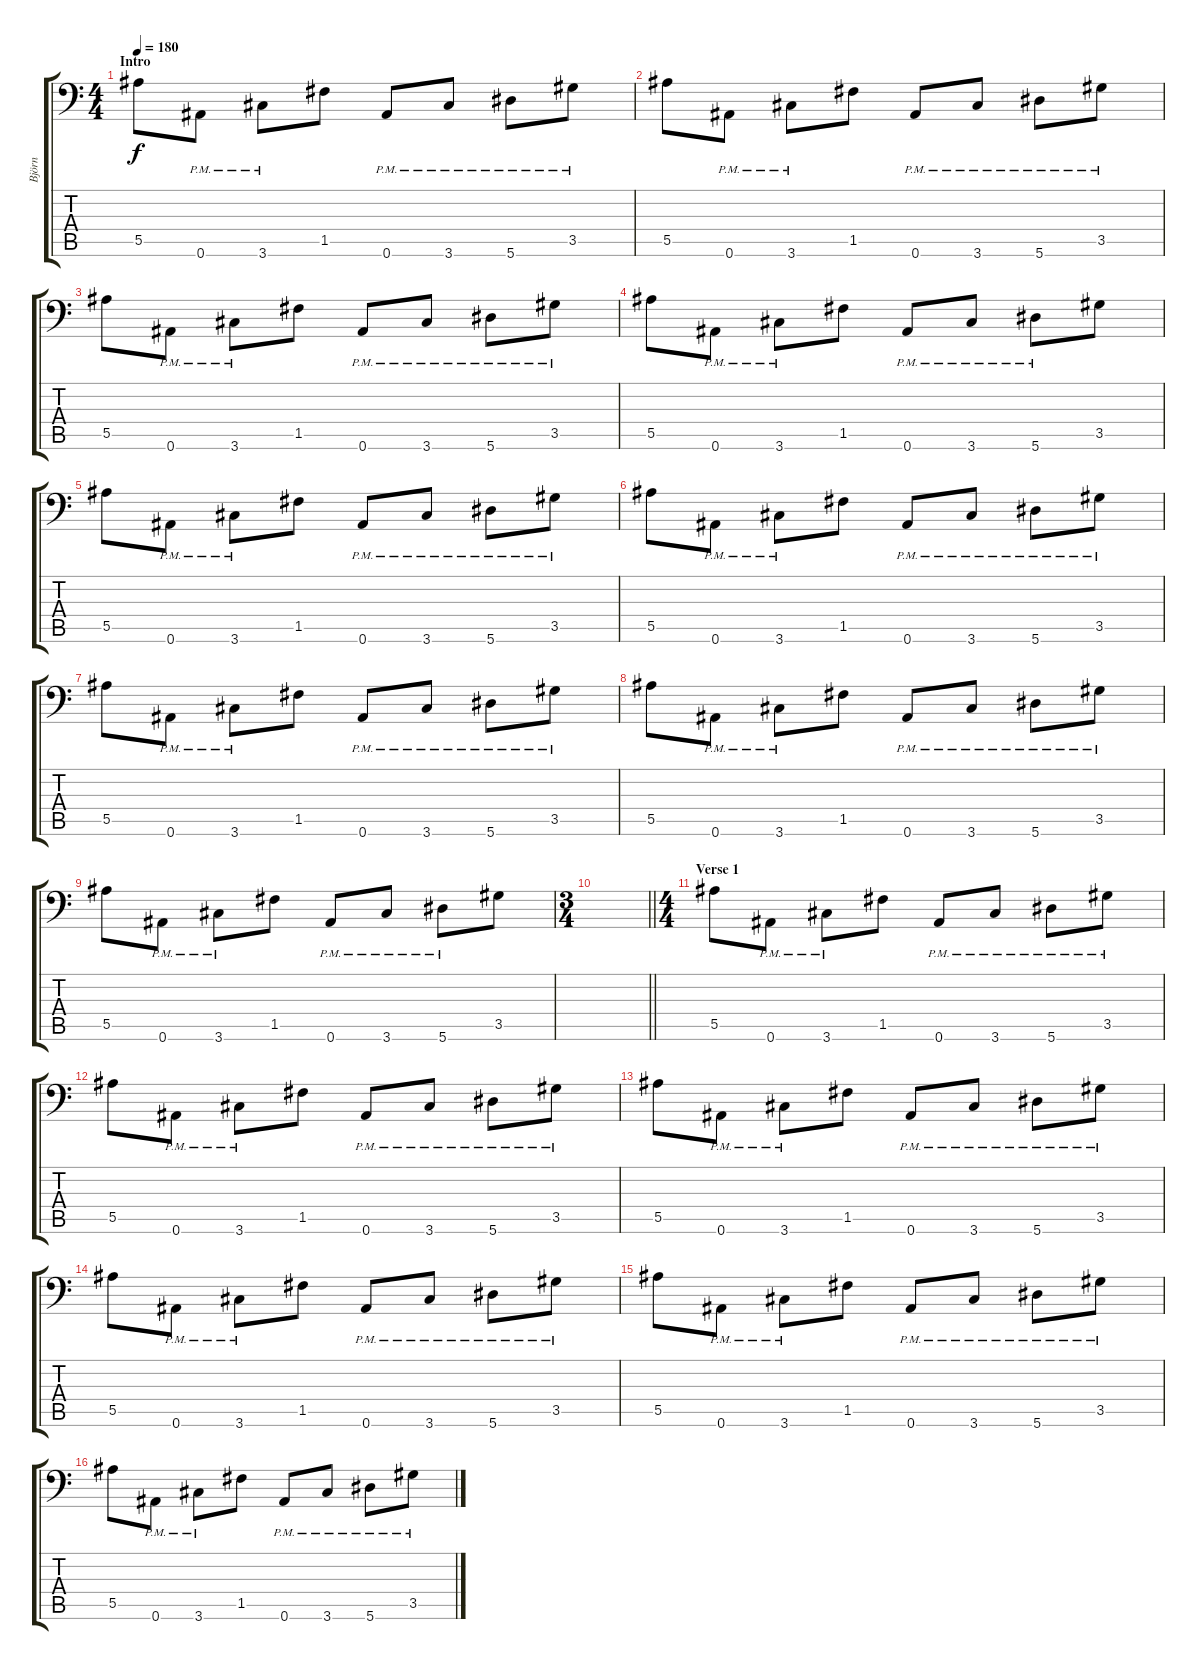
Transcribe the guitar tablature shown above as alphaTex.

\track ("Björn" "Björn") {instrument overdrivenguitar}
\staff {score tabs}
\tuning (C4 G3 Eb3 Bb2 F2 Bb1) {hide}
\ts (4 4)
\section ("" "Intro")
\tempo 180
\clef f4
\ks c
5.5.8{dy f instrument overdrivenguitar} 0.6{pm}.8 3.6{pm}.8 1.5.8 0.6{pm}.8 3.6{pm}.8 5.6{pm}.8 3.5{pm}.8 |
5.5.8 0.6{pm}.8 3.6{pm}.8 1.5.8 0.6{pm}.8 3.6{pm}.8 5.6{pm}.8 3.5{pm}.8 |
5.5.8 0.6{pm}.8 3.6{pm}.8 1.5.8 0.6{pm}.8 3.6{pm}.8 5.6{pm}.8 3.5{pm}.8 |
5.5.8 0.6{pm}.8 3.6{pm}.8 1.5.8 0.6{pm}.8 3.6{pm}.8{volume 16 instrument distortionguitar} 5.6{pm}.8 3.5.8 |
5.5.8{volume 13 instrument overdrivenguitar} 0.6{pm}.8 3.6{pm}.8 1.5.8 0.6{pm}.8 3.6{pm}.8 5.6{pm}.8 3.5{pm}.8 |
5.5.8 0.6{pm}.8 3.6{pm}.8 1.5.8 0.6{pm}.8 3.6{pm}.8 5.6{pm}.8 3.5{pm}.8 |
5.5.8 0.6{pm}.8 3.6{pm}.8 1.5.8 0.6{pm}.8 3.6{pm}.8 5.6{pm}.8 3.5{pm}.8 |
5.5.8 0.6{pm}.8 3.6{pm}.8 1.5.8 0.6{pm}.8 3.6{pm}.8 5.6{pm}.8 3.5{pm}.8 |
5.5.8 0.6{pm}.8 3.6{pm}.8 1.5.8 0.6{pm}.8 3.6{pm}.8{volume 16 instrument distortionguitar} 5.6{pm}.8 3.5.8 |
\ts (3 4)
\barLineRight lightlight
|
\ts (4 4)
\section ("" "Verse 1")
5.5.8 0.6{pm}.8 3.6{pm}.8 1.5.8 0.6{pm}.8 3.6{pm}.8 5.6{pm}.8 3.5{pm}.8 |
5.5.8 0.6{pm}.8 3.6{pm}.8 1.5.8 0.6{pm}.8 3.6{pm}.8 5.6{pm}.8 3.5{pm}.8 |
5.5.8 0.6{pm}.8 3.6{pm}.8 1.5.8 0.6{pm}.8 3.6{pm}.8 5.6{pm}.8 3.5{pm}.8 |
5.5.8 0.6{pm}.8 3.6{pm}.8 1.5.8 0.6{pm}.8 3.6{pm}.8 5.6{pm}.8 3.5{pm}.8 |
5.5.8 0.6{pm}.8 3.6{pm}.8 1.5.8 0.6{pm}.8 3.6{pm}.8 5.6{pm}.8 3.5{pm}.8 |
5.5.8 0.6{pm}.8 3.6{pm}.8 1.5.8 0.6{pm}.8 3.6{pm}.8 5.6{pm}.8 3.5{pm}.8
